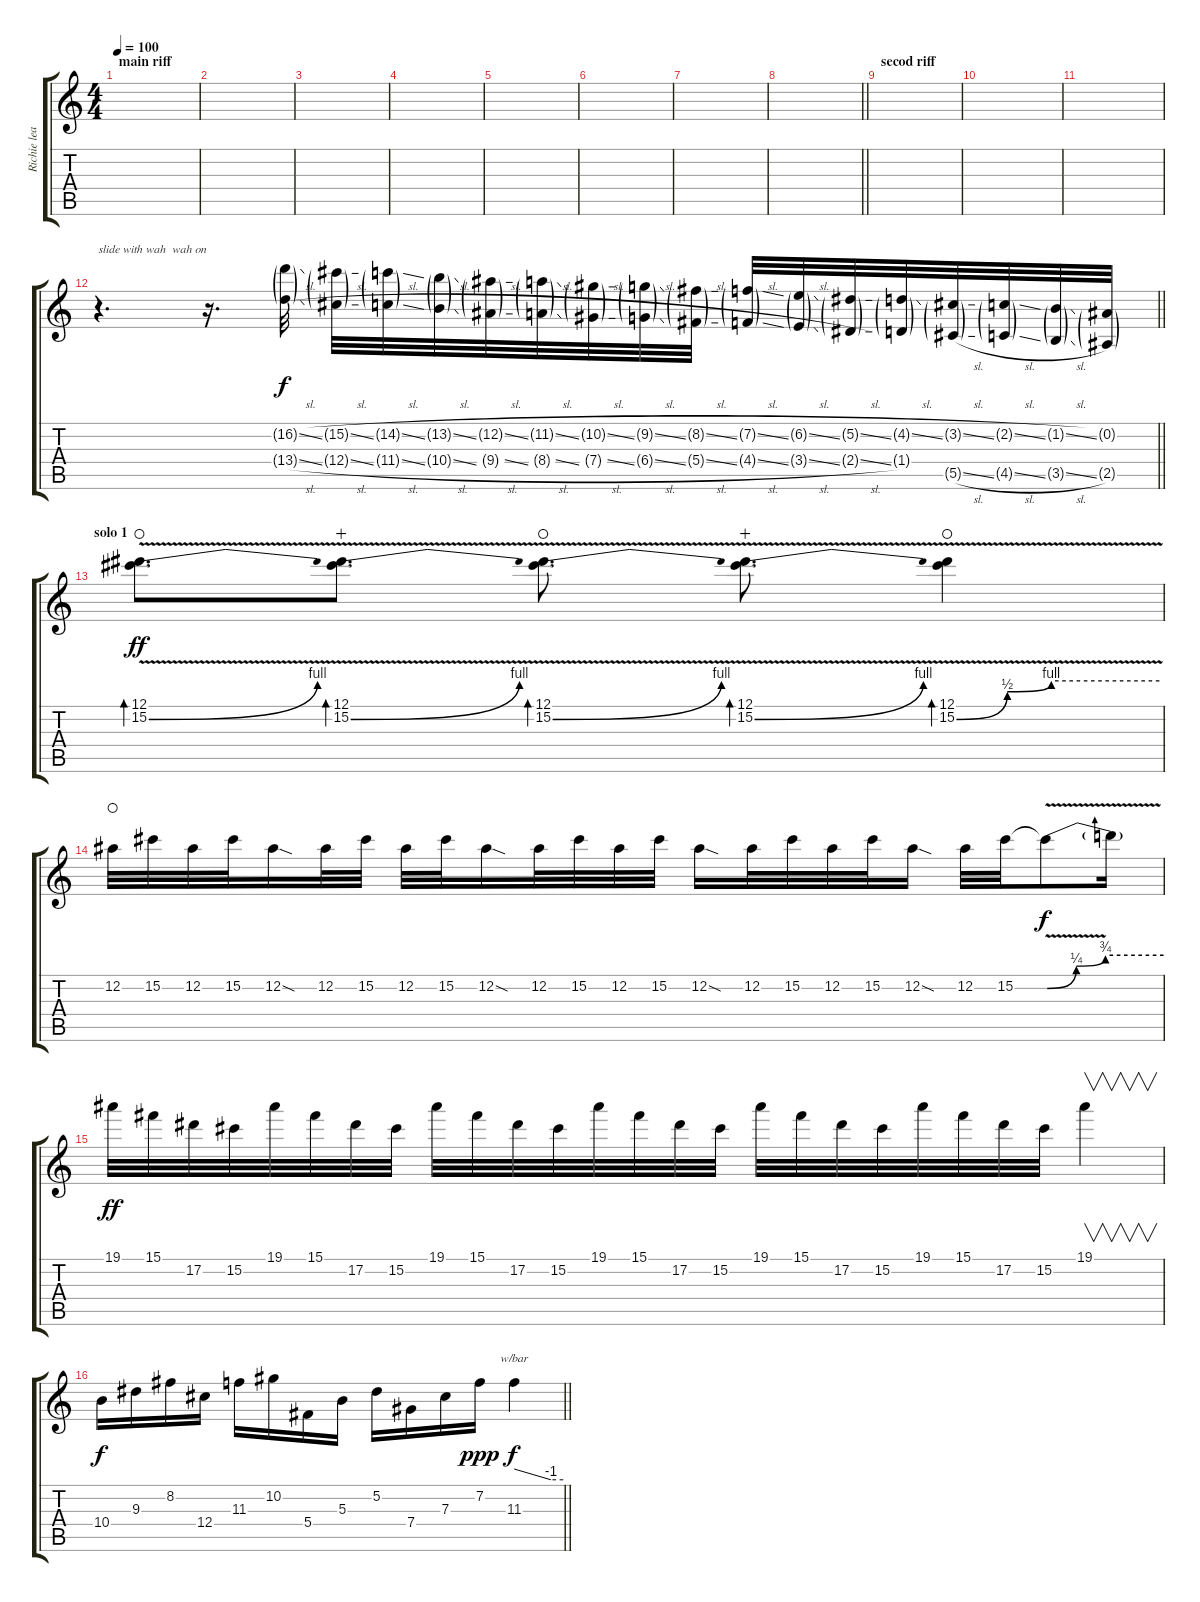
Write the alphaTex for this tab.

\track ("Richie lead" "Richie lea") {instrument distortionguitar}
\staff {score tabs}
\tuning (Eb4 Bb3 Gb3 Db3 Ab2 Eb2) {hide}
\ts (4 4)
\section ("" "main riff")
\tempo 100
\clef g2
\ks c
|
|
|
|
|
|
|
\barLineRight lightlight
|
\section ("" "secod riff")
|
|
|
\barLineRight lightlight
r.4{d txt "slide with wah  wah on "} r.16{d} (16.2{sl g} 13.4{sl g}).32{dy f} (15.2{sl g} 12.4{sl g}).32 (14.2{sl g} 11.4{sl g}).32 (13.2{sl g} 10.4{sl g}).32 (12.2{sl g} 9.4{sl g}).32 (11.2{sl g} 8.4{sl g}).32 (10.2{sl g} 7.4{sl g}).32 (9.2{sl g} 6.4{sl g}).32 (8.2{sl g} 5.4{sl g}).32 (7.2{sl g} 4.4{sl g}).32 (6.2{sl g} 3.4{sl g}).32 (5.2{sl g} 2.4{sl g}).32 (4.2{sl g} 1.4{g}).32 (3.2{sl g} 5.5{sl g}).32 (2.2{sl g} 4.5{sl g}).32 (1.2{sl g} 3.5{sl g}).32 (0.2{g} 2.5{g}).32 |
\section ("" "solo 1")
(12.1 15.2{be (bend 0 0 60 4) v}).8{d bd 240 dy ff waho} (12.1 15.2{be (bend 0 0 60 4) v}).8{d bd 240 wahc} (12.1 15.2{be (bend 0 0 60 4) v}).8{d bd 240 waho} (12.1 15.2{be (bend 0 0 60 4) v}).8{d bd 240 wahc} (12.1 15.2{be (custom 0 0 15 2 28 4 60 4) v}).4{bd 120 waho} |
12.2.32{waho} 15.2.32 12.2.32 15.2.32 12.2{sod}.16 12.2.32 15.2.32 12.2.32 15.2.32 12.2{sod}.16 12.2.32 15.2.32 12.2.32 15.2.32 12.2{sod}.16 12.2.32 15.2.32 12.2.32 15.2.32 12.2{sod}.16 12.2.32 15.2.32 15.2{be (custom 0 0 15 1 30 3 60 3) v t}.8{dy f} 15.2{t}.16 |
19.1.32{dy ff} 15.1.32 17.2.32 15.2.32 19.1.32 15.1.32 17.2.32 15.2.32 19.1.32 15.1.32 17.2.32 15.2.32 19.1.32 15.1.32 17.2.32 15.2.32 19.1.32 15.1.32 17.2.32 15.2.32 19.1.32 15.1.32 17.2.32 15.2.32 19.1.4{v} |
\barLineRight lightlight
10.4.16{dy f} 9.3.16 8.2.16 12.4.16 11.3.16 10.2.16 5.4.16 5.3.16 5.2.16 7.4.16 7.3.16 7.2.16{dy ppp} 11.3.4{tbe (custom default 0 0 45 -4 60 -4) dy f}
